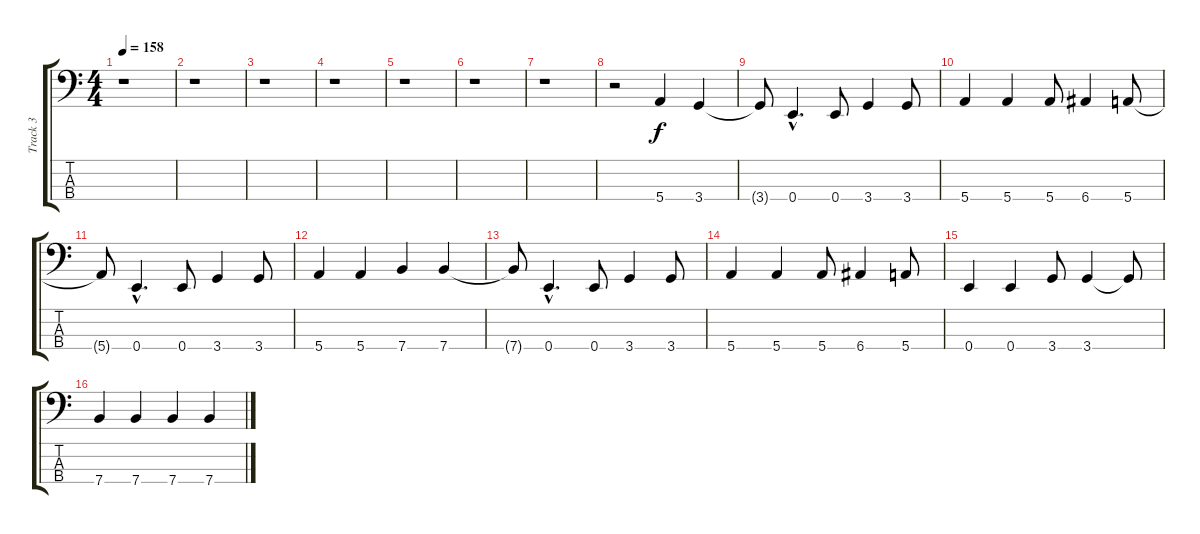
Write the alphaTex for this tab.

\track ("Track 3" "Track 3") {instrument electricbassfinger}
\staff {score tabs}
\tuning (G2 D2 A1 E1) {hide}
\ts (4 4)
\tempo 158
\clef f4
\ks c
r.1{dy f instrument electricbassfinger} |
r.1 |
r.1 |
r.1 |
r.1 |
r.1 |
r.1 |
r.2 5.4.4 3.4.4 |
3.4{t}.8 0.4{hac}.4{d} 0.4.8 3.4.4 3.4.8 |
5.4.4 5.4.4 5.4.8 6.4.4 5.4.8 |
5.4{t}.8 0.4{hac}.4{d} 0.4.8 3.4.4 3.4.8 |
5.4.4 5.4.4 7.4.4 7.4.4 |
7.4{t}.8 0.4{hac}.4{d} 0.4.8 3.4.4 3.4.8 |
5.4.4 5.4.4 5.4.8 6.4.4 5.4.8 |
0.4.4 0.4.4 3.4.8 3.4.4 3.4{t}.8 |
7.4.4 7.4.4 7.4.4 7.4.4
